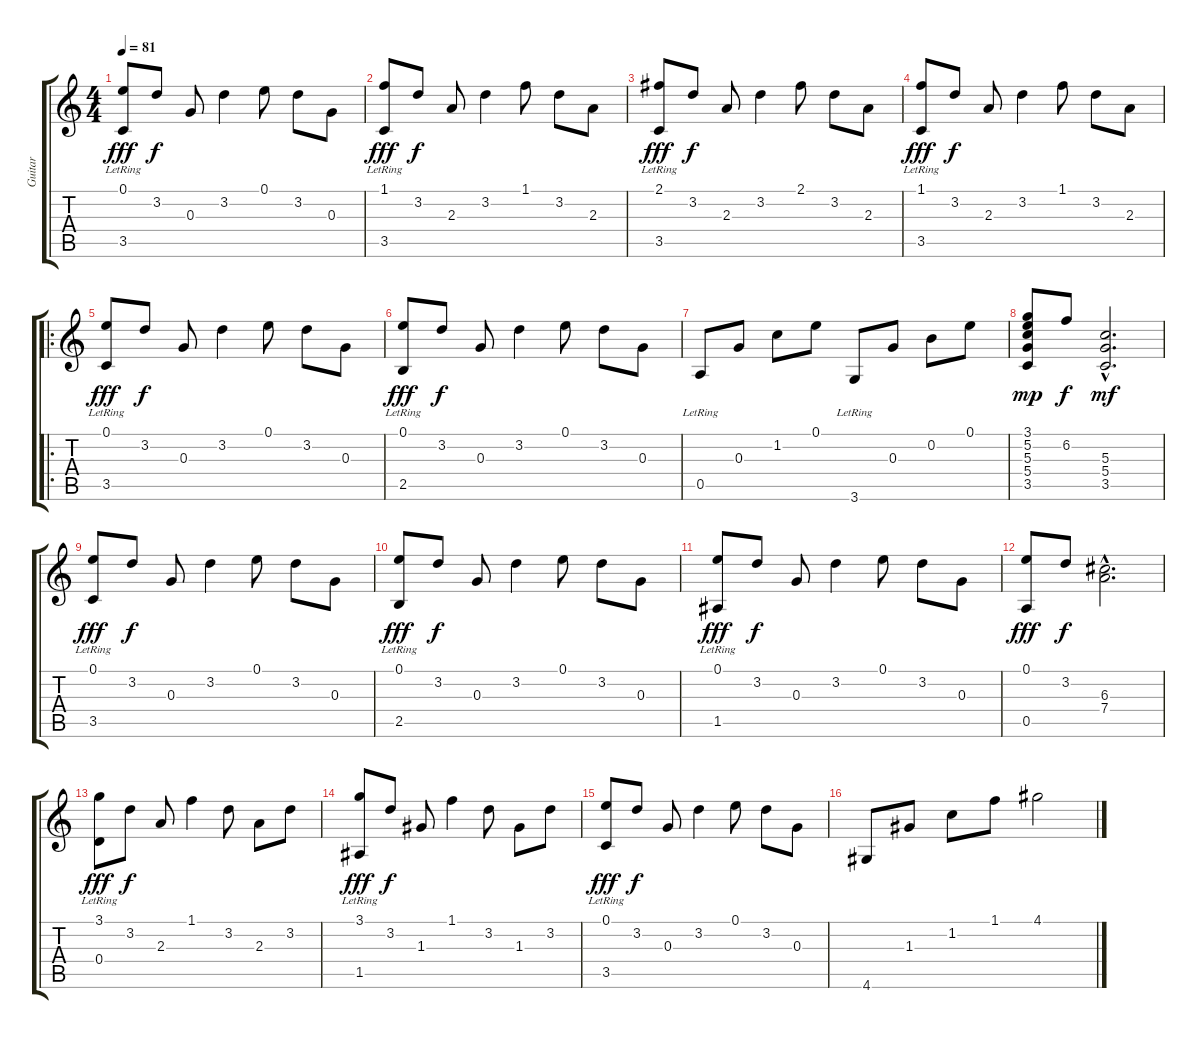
\track ("Guitar" "Guitar") {instrument acousticguitarnylon}
\staff {score tabs}
\tuning (E4 B3 G3 D3 A2 E2) {hide}
\ts (4 4)
\tempo 81
\clef g2
\ks c
(0.1 3.5{lr}).8{dy fff instrument acousticguitarnylon} 3.2.8{dy f} 0.3.8 3.2.4 0.1.8 3.2.8 0.3.8 |
(1.1 3.5{lr}).8{dy fff} 3.2.8{dy f} 2.3.8 3.2.4 1.1.8 3.2.8 2.3.8 |
(2.1 3.5{lr}).8{dy fff} 3.2.8{dy f} 2.3.8 3.2.4 2.1.8 3.2.8 2.3.8 |
(1.1 3.5{lr}).8{dy fff} 3.2.8{dy f} 2.3.8 3.2.4 1.1.8 3.2.8 2.3.8 |
\ro
(0.1 3.5{lr}).8{dy fff} 3.2.8{dy f} 0.3.8 3.2.4 0.1.8 3.2.8 0.3.8 |
(0.1 2.5{lr}).8{dy fff} 3.2.8{dy f} 0.3.8 3.2.4 0.1.8 3.2.8 0.3.8 |
0.5{lr}.8 0.3.8 1.2.8 0.1.8 3.6{lr}.8 0.3.8 0.2.8 0.1.8 |
(3.1 5.2 5.3 5.4 3.5).8{dy mp} 6.2.8{dy f} (5.3{hac} 5.4{hac} 3.5{hac}).2{d dy mf} |
(0.1 3.5{lr}).8{dy fff} 3.2.8{dy f} 0.3.8 3.2.4 0.1.8 3.2.8 0.3.8 |
(0.1 2.5{lr}).8{dy fff} 3.2.8{dy f} 0.3.8 3.2.4 0.1.8 3.2.8 0.3.8 |
(0.1 1.5{lr}).8{dy fff} 3.2.8{dy f} 0.3.8 3.2.4 0.1.8 3.2.8 0.3.8 |
(0.1 0.5).8{dy fff} 3.2.8{dy f} (6.3{hac} 7.4{hac}).2{d} |
(3.1 0.4{lr}).8{dy fff} 3.2.8{dy f} 2.3.8 1.1.4 3.2.8 2.3.8 3.2.8 |
(3.1 1.5{lr}).8{dy fff} 3.2.8{dy f} 1.3.8 1.1.4 3.2.8 1.3.8 3.2.8 |
(0.1 3.5{lr}).8{dy fff} 3.2.8{dy f} 0.3.8 3.2.4 0.1.8 3.2.8 0.3.8 |
4.6.8 1.3.8 1.2.8 1.1.8 4.1.2
